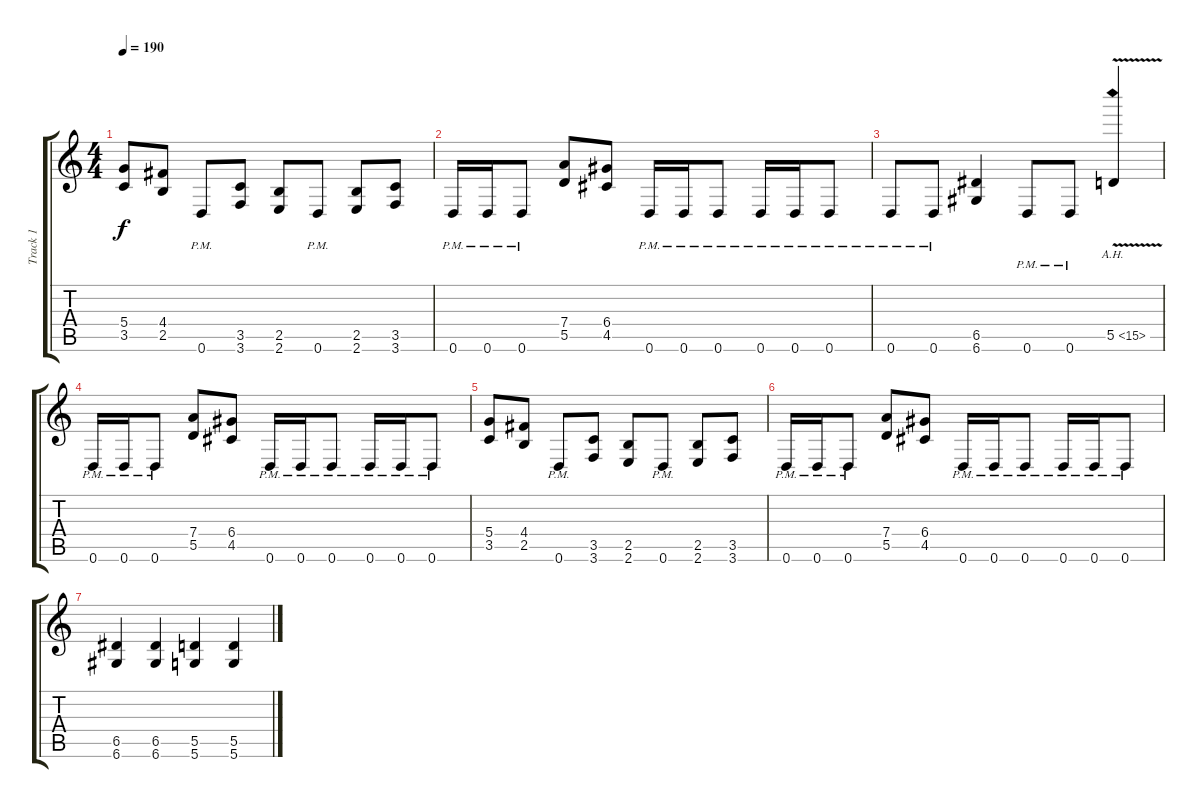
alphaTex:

\track ("Track 1" "Track 1") {instrument distortionguitar}
\staff {score tabs}
\tuning (E4 B3 G3 D3 A2 D2) {hide}
\ts (4 4)
\tempo 190
\clef g2
\ks c
(5.4 3.5).8{dy f} (4.4 2.5).8 0.6{pm}.8 (3.5 3.6).8 (2.5 2.6).8 0.6{pm}.8 (2.5 2.6).8 (3.5 3.6).8 |
0.6{pm}.16 0.6{pm}.16 0.6{pm}.8 (7.4 5.5).8 (6.4 4.5).8 0.6{pm}.16 0.6{pm}.16 0.6{pm}.8 0.6{pm}.16 0.6{pm}.16 0.6{pm}.8 |
0.6{pm}.8 0.6{pm}.8 (6.5 6.6).4 0.6{pm}.8 0.6{pm}.8 5.5{ah 10 v}.4 |
0.6{pm}.16 0.6{pm}.16 0.6{pm}.8 (7.4 5.5).8 (6.4 4.5).8 0.6{pm}.16 0.6{pm}.16 0.6{pm}.8 0.6{pm}.16 0.6{pm}.16 0.6{pm}.8 |
(5.4 3.5).8 (4.4 2.5).8 0.6{pm}.8 (3.5 3.6).8 (2.5 2.6).8 0.6{pm}.8 (2.5 2.6).8 (3.5 3.6).8 |
0.6{pm}.16 0.6{pm}.16 0.6{pm}.8 (7.4 5.5).8 (6.4 4.5).8 0.6{pm}.16 0.6{pm}.16 0.6{pm}.8 0.6{pm}.16 0.6{pm}.16 0.6{pm}.8 |
(6.5 6.6).4 (6.5 6.6).4 (5.5 5.6).4 (5.5 5.6).4
